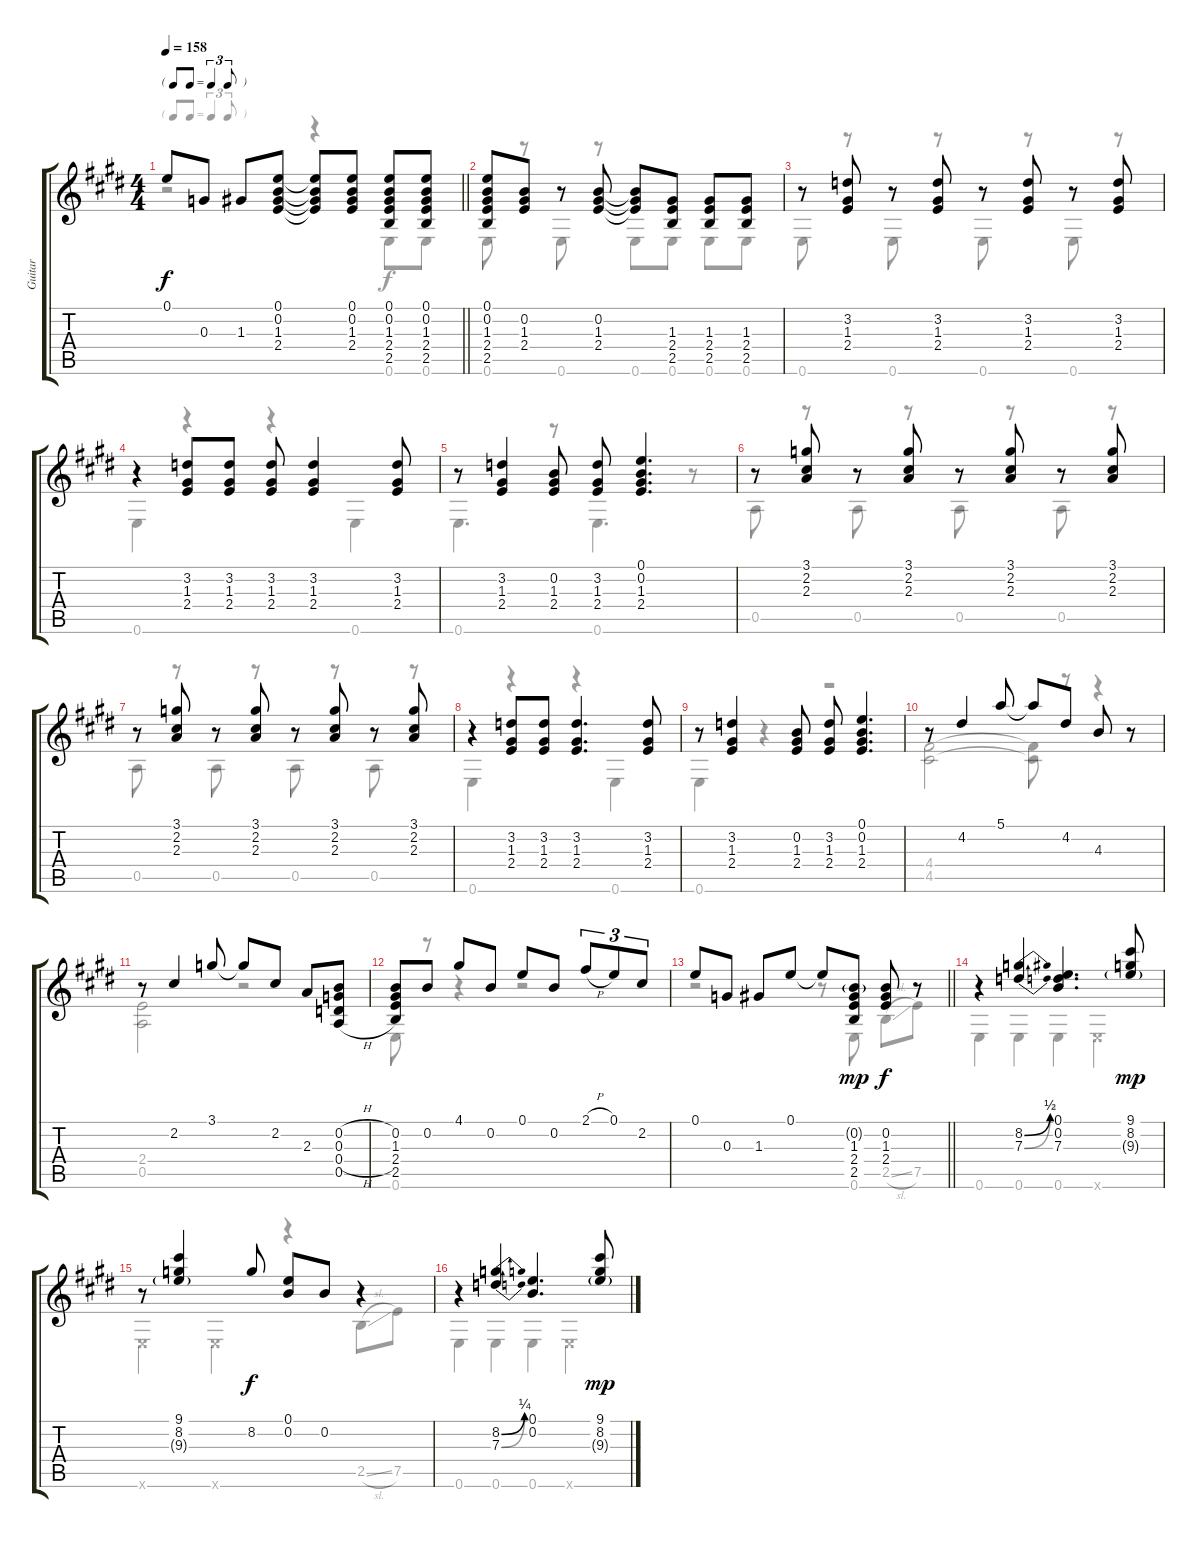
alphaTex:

\track ("Guitar" "Guitar") {instrument acousticguitarsteel}
\staff {score tabs}
\tuning (E4 B3 G3 D3 A2 E2) {hide}
\voice
\ts (4 4)
\tf triplet8th
\tempo 158
\clef g2
\barLineRight lightlight
\ks e
0.1.8{dy f} 0.3.8 1.3.8 (0.1 0.2 1.3 2.4).8 (0.1{t} 0.2{t} 1.3{t} 2.4{t}).8 (0.1 0.2 1.3 2.4).8 (0.1 0.2 1.3 2.4 2.5).8 (0.1 0.2 1.3 2.4 2.5).8 |
(0.1 0.2 1.3 2.4 2.5).8{volume 12} (0.2 1.3 2.4).8 r.8 (0.2 1.3 2.4).8 (0.2{t} 1.3{t} 2.4{t}).8 (1.3 2.4 2.5).8 (1.3 2.4 2.5).8 (1.3 2.4 2.5).8 |
r.8 (3.2 1.3 2.4).8 r.8 (3.2 1.3 2.4).8 r.8 (3.2 1.3 2.4).8 r.8 (3.2 1.3 2.4).8 |
r.4{volume 16} (3.2 1.3 2.4).8 (3.2 1.3 2.4).8 (3.2 1.3 2.4).8 (3.2 1.3 2.4).4 (3.2 1.3 2.4).8 |
r.8 (3.2 1.3 2.4).4 (0.2 1.3 2.4).8 (3.2 1.3 2.4).8 (0.1 0.2 1.3 2.4).4{d} |
r.8{volume 12} (3.1 2.2 2.3).8 r.8 (3.1 2.2 2.3).8 r.8 (3.1 2.2 2.3).8 r.8 (3.1 2.2 2.3).8 |
r.8 (3.1 2.2 2.3).8 r.8 (3.1 2.2 2.3).8 r.8 (3.1 2.2 2.3).8 r.8 (3.1 2.2 2.3).8 |
r.4 (3.2 1.3 2.4).8 (3.2 1.3 2.4).8 (3.2 1.3 2.4).4{d} (3.2 1.3 2.4).8 |
r.8 (3.2 1.3 2.4).4 (0.2 1.3 2.4).8 (3.2 1.3 2.4).8 (0.1 0.2 1.3 2.4).4{d} |
r.8{volume 12} 4.2.4 5.1.8 5.1{t}.8 4.2.8 4.3.8 r.8 |
r.8 2.2.4 3.1.8 3.1{t}.8 2.2.8 2.3.8 (0.2{h} 0.3{h} 0.4{h} 0.5{h}).8 |
(0.2 1.3 2.4 2.5).8{volume 16} 0.2.8 4.1.8 0.2.8 0.1.8 0.2.8 2.1{h}.8{tu (3 2)} 0.1.8{tu (3 2)} 2.2.8{tu (3 2)} |
\barLineRight lightlight
0.1.8 0.3.8 1.3.8 0.1.8 0.1{t}.8 (0.2{g} 1.3 2.4 2.5).8{dy mp} (0.2 1.3 2.4).8{dy f} r.8 |
r.4 (8.2{be (bend 0 0 60 2)} 7.3{be (bend 0 0 60 1)}).4 (0.1 0.2 7.3).4{d} (9.1 8.2 9.3{g}).8{dy mp} |
r.8 (9.1 8.2 9.3{g}).4 8.2.8{dy f} (0.1 0.2).8 0.2.8 r.4 |
r.4 (8.2{be (bend 0 0 60 1)} 7.3{be (bend 0 0 60 1)}).4 (0.1 0.2).4{d} (9.1 8.2 9.3{g}).8{dy mp}
\voice
\clef g2
\ottava regular
\simile none
\barLineRight lightlight
\ks e
r.2{dy f} r.4 0.6.8 0.6.8 |
0.6.8 r.8 0.6.8 r.8 0.6.8 0.6.8 0.6.8 0.6.8 |
0.6.8 r.8 0.6.8 r.8 0.6.8 r.8 0.6.8 r.8 |
0.6.4 r.4 r.4 0.6.4 |
0.6.4{d} r.8 0.6.4{d} r.8 |
0.5.8 r.8 0.5.8 r.8 0.5.8 r.8 0.5.8 r.8 |
0.5.8 r.8 0.5.8 r.8 0.5.8 r.8 0.5.8 r.8 |
0.6.4 r.4 r.4 0.6.4 |
0.6.4 r.4 r.2 |
(4.4 4.5).2 (4.4{t} 4.5{t}).8 r.8 r.4 |
(2.4 0.5).2 r.2 |
0.6.8 r.8 r.4 r.2 |
\barLineRight lightlight
r.2 r.8 0.6.8 2.5{sl}.8 7.5.8 |
0.6.4 0.6.4 0.6.4 0.6{x}.4 |
0.6{x}.4 0.6{x}.4 r.4 2.5{sl}.8 7.5.8 |
0.6.4 0.6.4 0.6.4 0.6{x}.4
